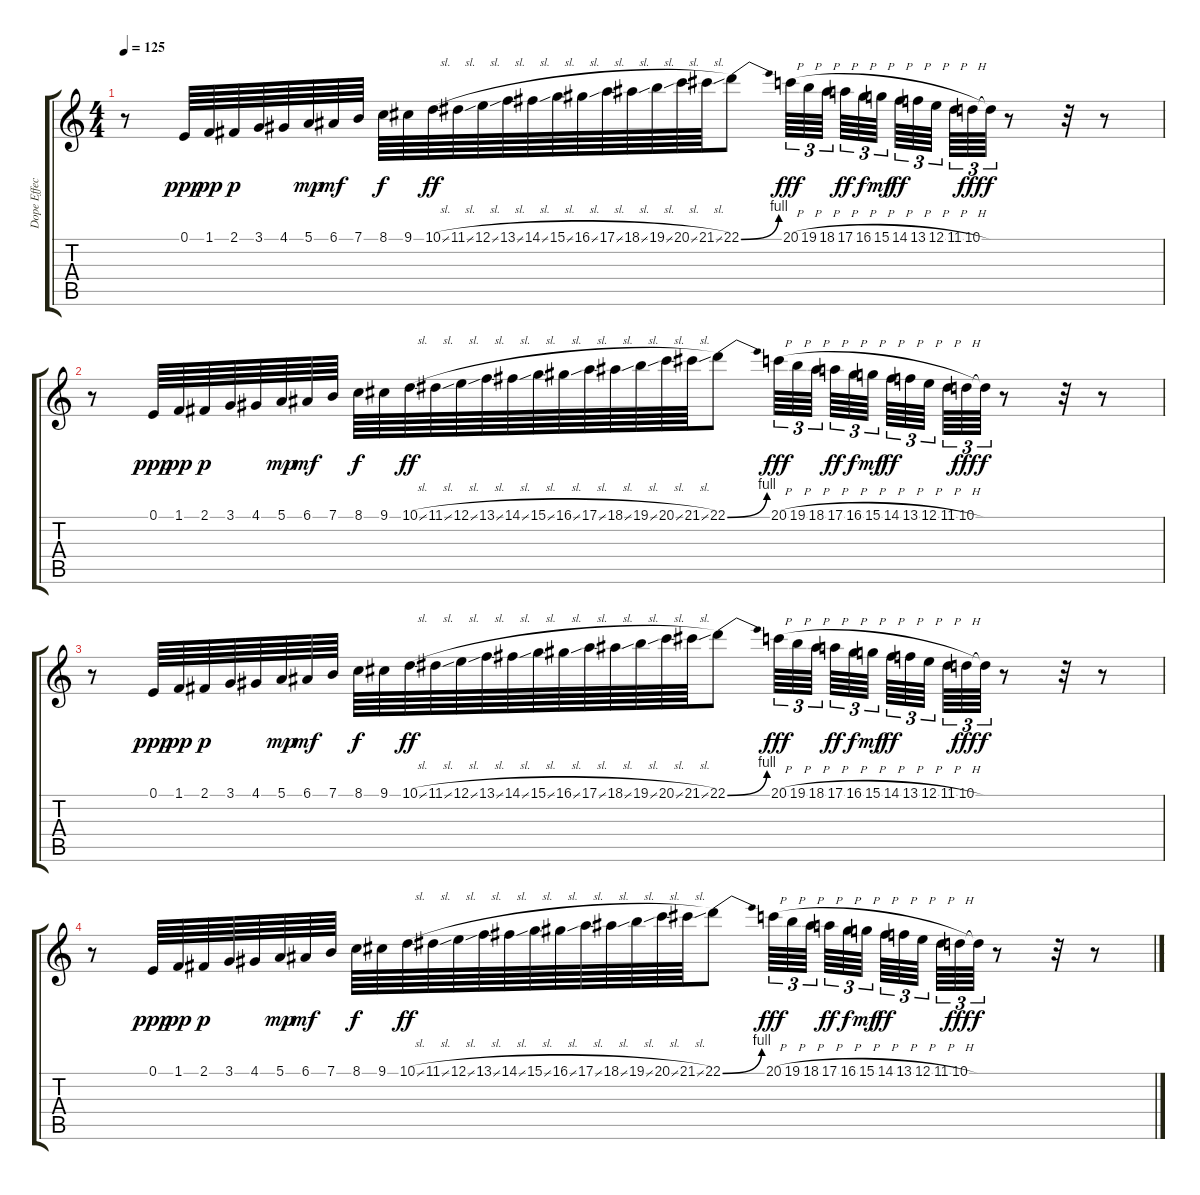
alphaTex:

\track ("Dope Effects" "Dope Effec") {instrument tremolostrings}
\staff {score tabs}
\tuning (E4 B3 G3 D3 A2 E2) {hide}
\ts (4 4)
\tempo 125
\clef g2
\ks c
r.8{dy f} 0.1.64{dy ppp} 1.1.64{dy pp} 2.1.64{dy p} 3.1.64 4.1.64 5.1.64{dy mp} 6.1.64{dy mf} 7.1.64 8.1.64{dy f} 9.1.64 10.1{sl}.64{dy ff} 11.1{sl}.64 12.1{sl}.64 13.1{sl}.64 14.1{sl}.64 15.1{sl}.64 16.1{sl}.64 17.1{sl}.64 18.1{sl}.64 19.1{sl}.64 20.1{sl}.64 21.1{sl}.64 22.1{be (bend 0 0 60 4)}.8 20.1{h}.64{tu (3 2) dy fff} 19.1{h}.64{tu (3 2)} 18.1{h}.64{tu (3 2) beam splitsecondary} 17.1{h}.64{tu (3 2) dy ff} 16.1{h}.64{tu (3 2) dy f} 15.1{h}.64{tu (3 2) dy mf beam splitsecondary} 14.1{h}.64{tu (3 2) dy ff} 13.1{h}.64{tu (3 2)} 12.1{h}.64{tu (3 2) beam splitsecondary} 11.1{h}.64{tu (3 2)} 10.1{h}.64{tu (3 2) dy fff} 10.1{t}.64{tu (3 2) dy f} r.8 r.32 r.8 |
r.8 0.1.64{dy ppp} 1.1.64{dy pp} 2.1.64{dy p} 3.1.64 4.1.64 5.1.64{dy mp} 6.1.64{dy mf} 7.1.64 8.1.64{dy f} 9.1.64 10.1{sl}.64{dy ff} 11.1{sl}.64 12.1{sl}.64 13.1{sl}.64 14.1{sl}.64 15.1{sl}.64 16.1{sl}.64 17.1{sl}.64 18.1{sl}.64 19.1{sl}.64 20.1{sl}.64 21.1{sl}.64 22.1{be (bend 0 0 60 4)}.8 20.1{h}.64{tu (3 2) dy fff} 19.1{h}.64{tu (3 2)} 18.1{h}.64{tu (3 2) beam splitsecondary} 17.1{h}.64{tu (3 2) dy ff} 16.1{h}.64{tu (3 2) dy f} 15.1{h}.64{tu (3 2) dy mf beam splitsecondary} 14.1{h}.64{tu (3 2) dy ff} 13.1{h}.64{tu (3 2)} 12.1{h}.64{tu (3 2) beam splitsecondary} 11.1{h}.64{tu (3 2)} 10.1{h}.64{tu (3 2) dy fff} 10.1{t}.64{tu (3 2) dy f} r.8 r.32 r.8 |
r.8{volume 0} 0.1.64{dy ppp} 1.1.64{dy pp} 2.1.64{dy p} 3.1.64 4.1.64 5.1.64{dy mp} 6.1.64{dy mf} 7.1.64 8.1.64{dy f} 9.1.64 10.1{sl}.64{dy ff} 11.1{sl}.64 12.1{sl}.64 13.1{sl}.64 14.1{sl}.64 15.1{sl}.64 16.1{sl}.64 17.1{sl}.64 18.1{sl}.64 19.1{sl}.64 20.1{sl}.64 21.1{sl}.64 22.1{be (bend 0 0 60 4)}.8 20.1{h}.64{tu (3 2) dy fff} 19.1{h}.64{tu (3 2)} 18.1{h}.64{tu (3 2) beam splitsecondary} 17.1{h}.64{tu (3 2) dy ff} 16.1{h}.64{tu (3 2) dy f} 15.1{h}.64{tu (3 2) dy mf beam splitsecondary} 14.1{h}.64{tu (3 2) dy ff} 13.1{h}.64{tu (3 2)} 12.1{h}.64{tu (3 2) beam splitsecondary} 11.1{h}.64{tu (3 2)} 10.1{h}.64{tu (3 2) dy fff} 10.1{t}.64{tu (3 2) dy f} r.8 r.32 r.8 |
r.8 0.1.64{dy ppp} 1.1.64{dy pp} 2.1.64{dy p} 3.1.64 4.1.64 5.1.64{dy mp} 6.1.64{dy mf} 7.1.64 8.1.64{dy f} 9.1.64 10.1{sl}.64{dy ff} 11.1{sl}.64 12.1{sl}.64 13.1{sl}.64 14.1{sl}.64 15.1{sl}.64 16.1{sl}.64 17.1{sl}.64 18.1{sl}.64 19.1{sl}.64 20.1{sl}.64 21.1{sl}.64 22.1{be (bend 0 0 60 4)}.8 20.1{h}.64{tu (3 2) dy fff} 19.1{h}.64{tu (3 2)} 18.1{h}.64{tu (3 2) beam splitsecondary} 17.1{h}.64{tu (3 2) dy ff} 16.1{h}.64{tu (3 2) dy f} 15.1{h}.64{tu (3 2) dy mf beam splitsecondary} 14.1{h}.64{tu (3 2) dy ff} 13.1{h}.64{tu (3 2)} 12.1{h}.64{tu (3 2) beam splitsecondary} 11.1{h}.64{tu (3 2)} 10.1{h}.64{tu (3 2) dy fff} 10.1{t}.64{tu (3 2) dy f} r.8 r.32 r.8
